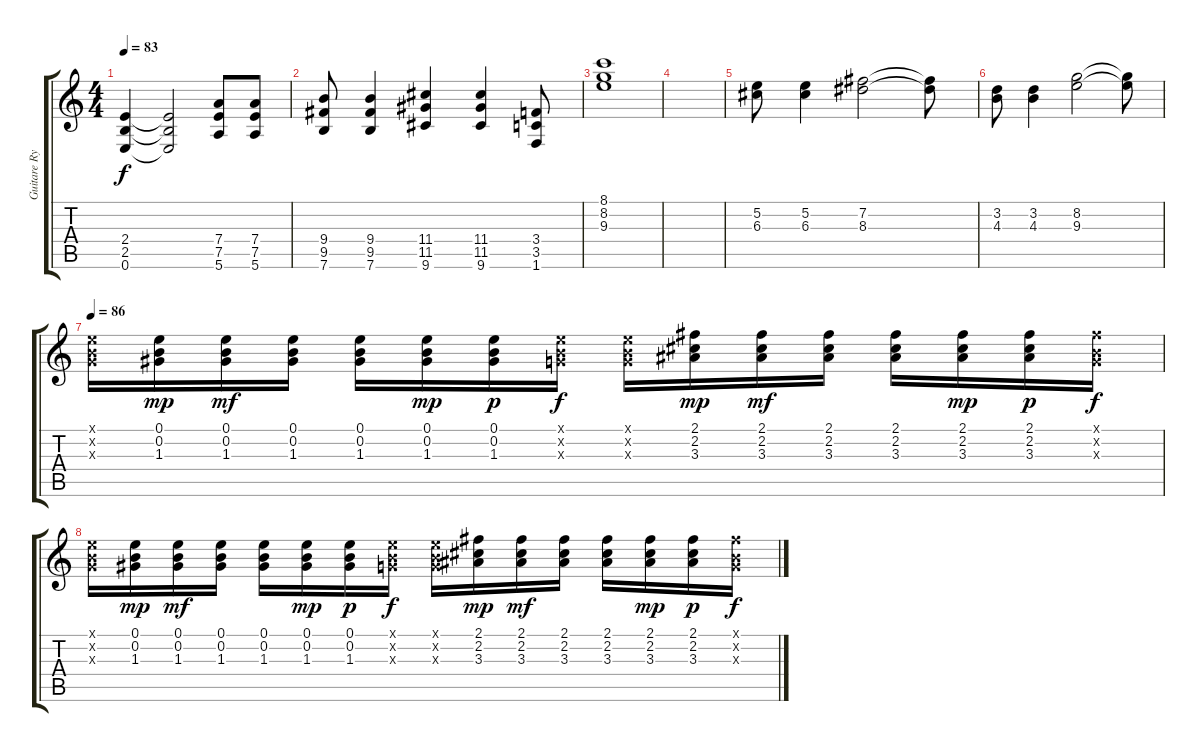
\track ("Guitare Rythmique" "Guitare Ry") {instrument electricguitarclean}
\staff {score tabs}
\tuning (E4 B3 G3 D3 A2 E2) {hide}
\ts (4 4)
\tempo 83
\clef g2
\ks c
(2.4 2.5 0.6).4{dy f} (2.4{t} 2.5{t} 0.6{t}).2 (7.4 7.5 5.6).8 (7.4 7.5 5.6).8 |
(9.4 9.5 7.6).8 (9.4 9.5 7.6).4 (11.4 11.5 9.6).4 (11.4 11.5 9.6).4 (3.4 3.5 1.6).8 |
(8.1 8.2 9.3).1 |
|
(5.2 6.3).8 (5.2 6.3).4 (7.2 8.3).2 (7.2{t} 8.3{t}).8 |
(3.2 4.3).8 (3.2 4.3).4 (8.2 9.3).2 (8.2{t} 9.3{t}).8 |
\tempo 86
(0.1{x} 0.2{x} 0.3{x}).16{volume 4} (0.1 0.2 1.3).16{dy mp} (0.1 0.2 1.3).16{dy mf} (0.1 0.2 1.3).16 (0.1 0.2 1.3).16 (0.1 0.2 1.3).16{dy mp} (0.1 0.2 1.3).16{dy p} (0.1{x} 0.2{x} 0.3{x}).16{dy f} (0.1{x} 0.2{x} 0.3{x}).16 (2.1 2.2 3.3).16{dy mp} (2.1 2.2 3.3).16{dy mf} (2.1 2.2 3.3).16 (2.1 2.2 3.3).16 (2.1 2.2 3.3).16{dy mp} (2.1 2.2 3.3).16{dy p} (2.1{x} 0.2{x} 0.3{x}).16{dy f} |
(0.1{x} 0.2{x} 0.3{x}).16 (0.1 0.2 1.3).16{dy mp} (0.1 0.2 1.3).16{dy mf} (0.1 0.2 1.3).16 (0.1 0.2 1.3).16 (0.1 0.2 1.3).16{dy mp} (0.1 0.2 1.3).16{dy p} (0.1{x} 0.2{x} 0.3{x}).16{dy f} (0.1{x} 0.2{x} 0.3{x}).16 (2.1 2.2 3.3).16{dy mp} (2.1 2.2 3.3).16{dy mf} (2.1 2.2 3.3).16 (2.1 2.2 3.3).16 (2.1 2.2 3.3).16{dy mp} (2.1 2.2 3.3).16{dy p} (2.1{x} 0.2{x} 0.3{x}).16{dy f}
